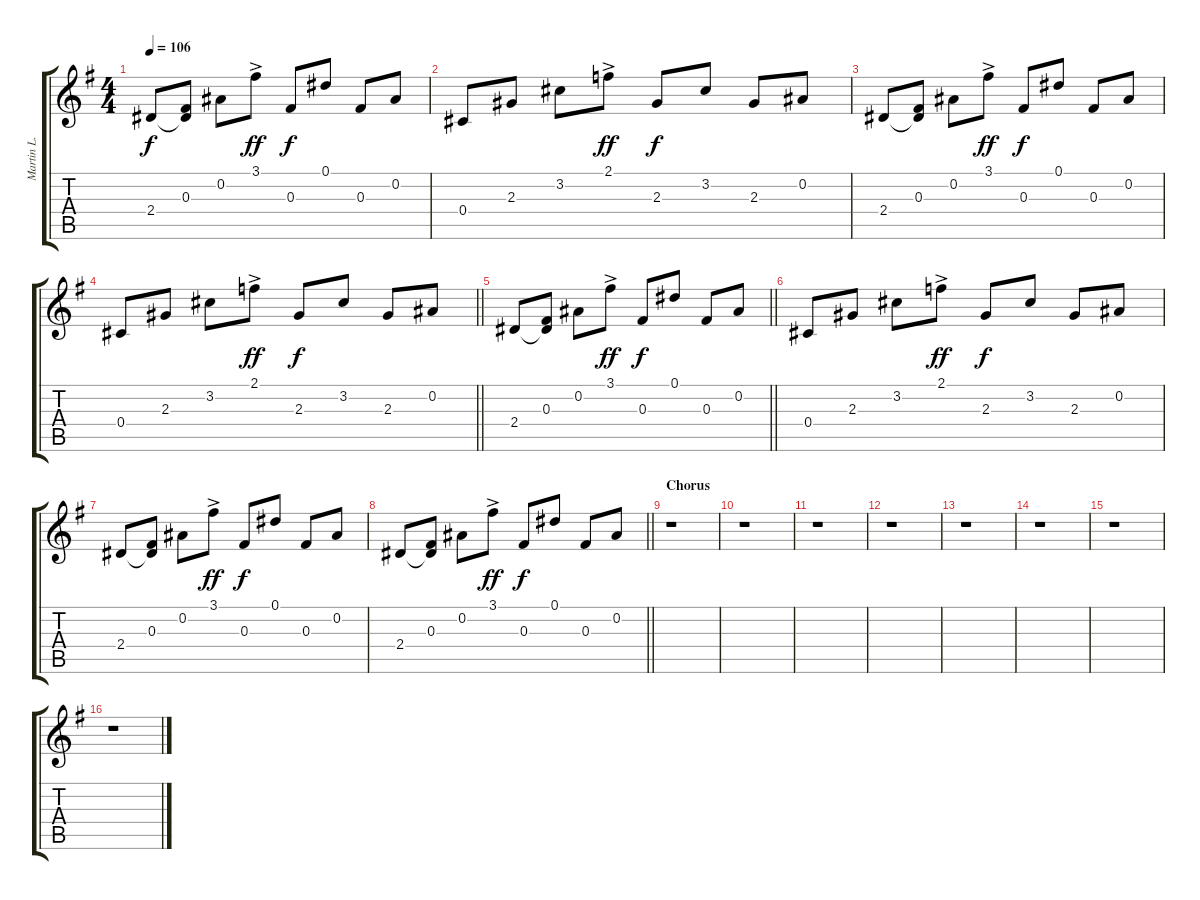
\track ("Martin L. Gore (Guitar)" "Martin L. ") {instrument electricguitarclean}
\staff {score tabs}
\tuning (Eb4 Bb3 Gb3 Db3 Ab2 Eb2) {hide}
\ts (4 4)
\tempo 106
\clef g2
\ks g
2.4.8{dy f} (0.3 2.4{t}).8 0.2.8 3.1{ac}.8{dy ff} 0.3.8{dy f} 0.1.8 0.3.8 0.2.8 |
0.4.8 2.3.8 3.2.8 2.1{ac}.8{dy ff} 2.3.8{dy f} 3.2.8 2.3.8 0.2.8 |
2.4.8 (0.3 2.4{t}).8 0.2.8 3.1{ac}.8{dy ff} 0.3.8{dy f} 0.1.8 0.3.8 0.2.8 |
\barLineRight lightlight
0.4.8 2.3.8 3.2.8 2.1{ac}.8{dy ff} 2.3.8{dy f} 3.2.8 2.3.8 0.2.8 |
\barLineRight lightlight
2.4.8 (0.3 2.4{t}).8 0.2.8 3.1{ac}.8{dy ff} 0.3.8{dy f} 0.1.8 0.3.8 0.2.8 |
0.4.8 2.3.8 3.2.8 2.1{ac}.8{dy ff} 2.3.8{dy f} 3.2.8 2.3.8 0.2.8 |
2.4.8 (0.3 2.4{t}).8 0.2.8 3.1{ac}.8{dy ff} 0.3.8{dy f} 0.1.8 0.3.8 0.2.8 |
\barLineRight lightlight
2.4.8 (0.3 2.4{t}).8 0.2.8 3.1{ac}.8{dy ff} 0.3.8{dy f} 0.1.8 0.3.8 0.2.8 |
\section ("" "Chorus")
r.1 |
r.1 |
r.1 |
r.1 |
r.1 |
r.1 |
r.1 |
r.1
